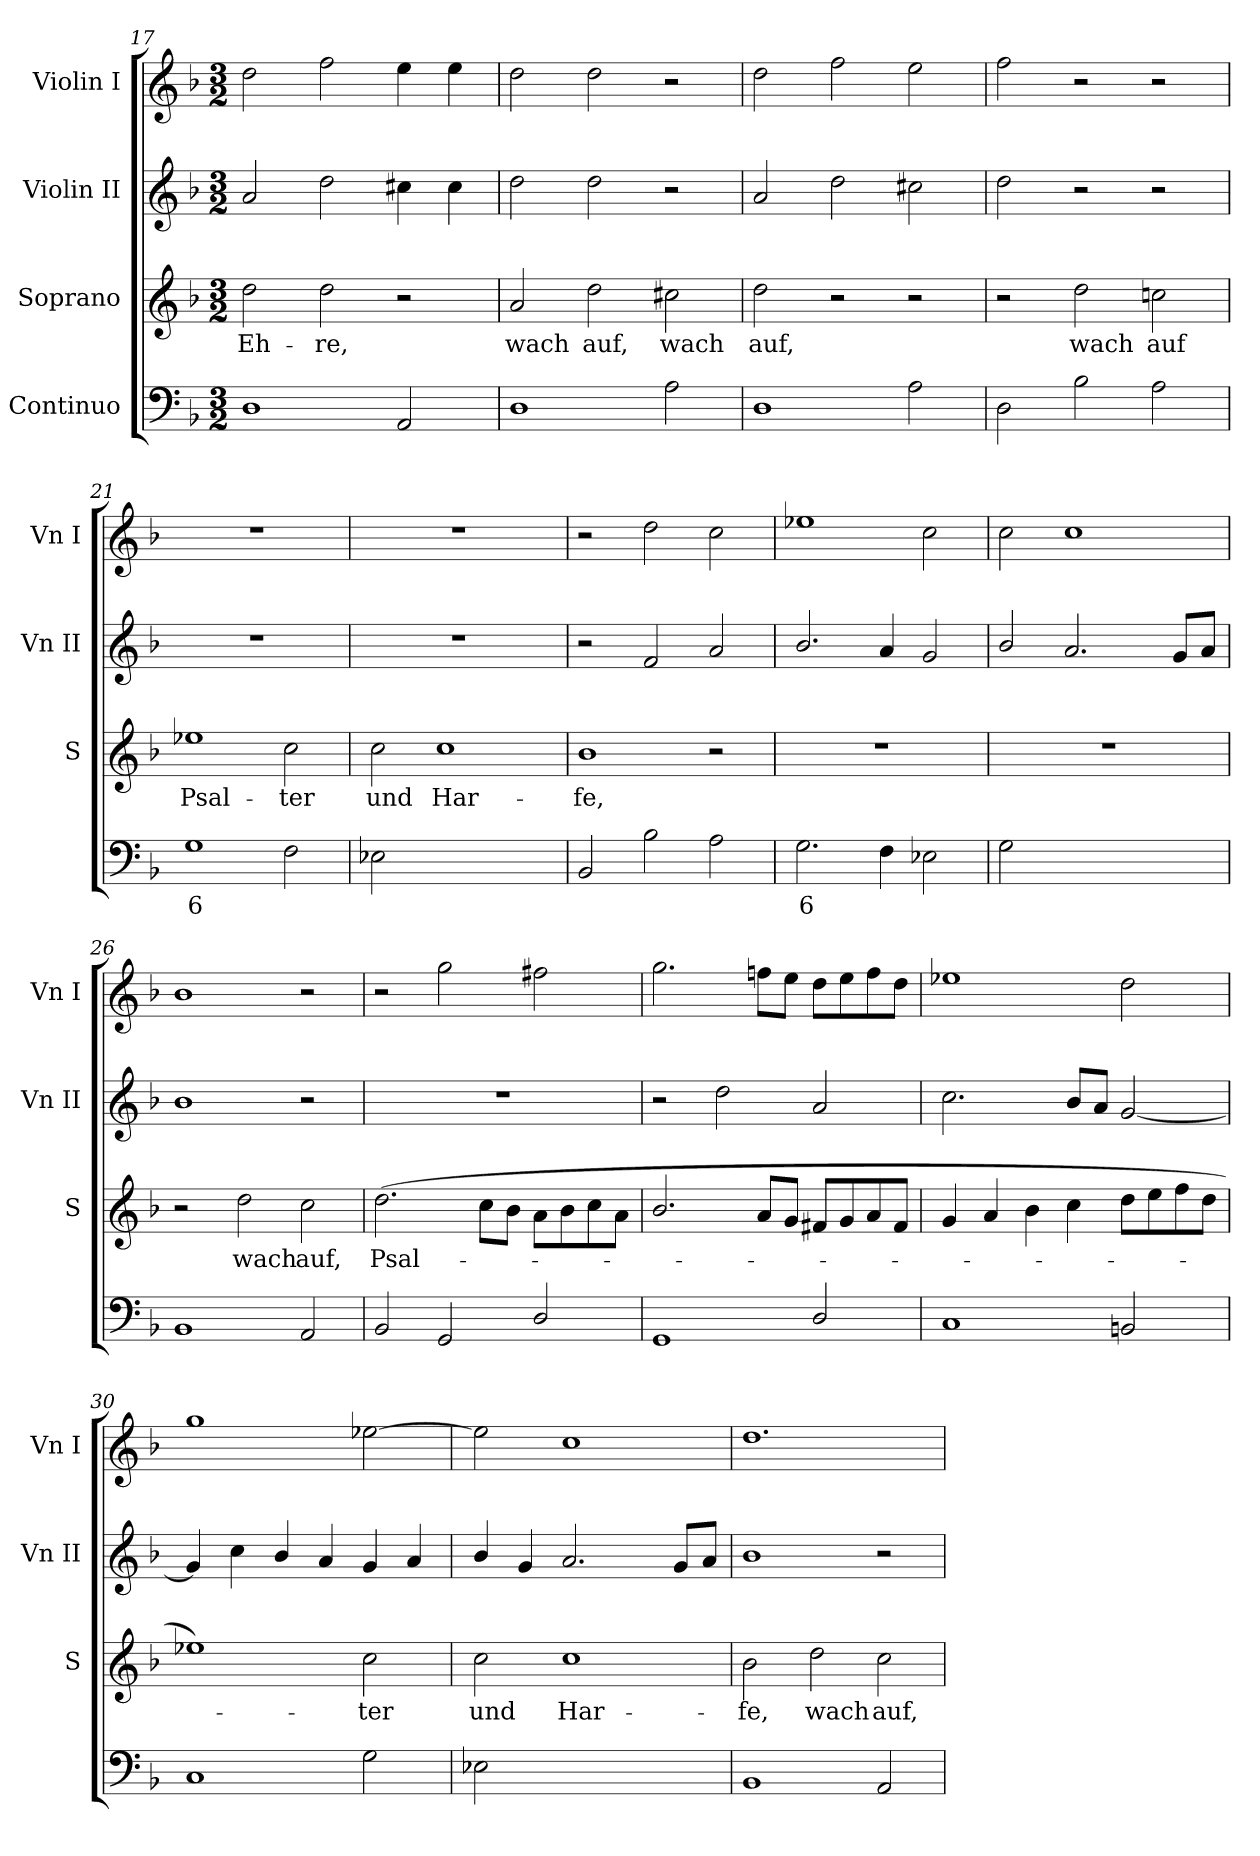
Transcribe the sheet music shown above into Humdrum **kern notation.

**kern	**text	**kern	**text	**kern	**kern
*part4	*part4	*part3	*part3	*part2	*part1
*staff4	*staff4	*staff3	*staff3	*staff2	*staff1
*I"Continuo	*	*I"Soprano	*	*I"Violin II	*I"Violin I
*	*	*I'S	*	*I'Vn II	*I'Vn I
*clefF4	*	*clefG2	*	*clefG2	*clefG2
*k[b-]	*	*k[b-]	*	*k[b-]	*k[b-]
*F:	*	*F:	*	*F:	*F:
*M3/2	*	*M3/2	*	*M3/2	*M3/2
=17	=17	=17	=17	=17	=17
!	!	!	!LO:LY:b	!	!
1D	.	2dd	Eh-	2a	2dd
!	!	!	!LO:LY:b	!	!
.	.	2dd	-re,	2dd	2ff
2AA	.	2r	.	4cc#X	4ee
.	.	.	.	4cc#	4ee
=18	=18	=18	=18	=18	=18
!	!	!	!LO:LY:b	!	!
1D	.	2a	wach	2dd	2dd
!	!	!	!LO:LY:b	!	!
.	.	2dd	auf,	2dd	2dd
!	!	!	!LO:LY:b	!	!
2A	.	2cc#X	wach	2r	2r
=19	=19	=19	=19	=19	=19
!	!	!	!LO:LY:b	!	!
1D	.	2dd	auf,	2a	2dd
.	.	2r	.	2dd	2ff
2A	.	2r	.	2cc#X	2ee
!!LO:LB:g=z
=20	=20	=20	=20	=20	=20
2D	.	2r	.	2dd	2ff
!	!	!	!LO:LY:b	!	!
2B-	.	2dd	wach	2r	2r
!	!	!	!LO:LY:b	!	!
2A	.	2ccn	auf	2r	2r
=21	=21	=21	=21	=21	=21
!	!LO:LY:b	!	!LO:LY:b	!LO:N:vis=1	!LO:N:vis=1
1G	6	1ee-X	Psal-	1.r	1.r
!	!	!	!LO:LY:b	!	!
2F	.	2cc	-ter	.	.
=22	=22	=22	=22	=22	=22
!	!	!	!LO:LY:b	!LO:N:vis=1	!LO:N:vis=1
2E-X	.	2cc	und	1.r	1.r
!	!LO:LY:b	!	!LO:LY:b	!	!
[2Fyy	4	1cc	Har-	.	.
!	!LO:LY:b	!	!	!	!
2Fyy]	3	.	.	.	.
=23	=23	=23	=23	=23	=23
!	!	!	!LO:LY:b	!	!
2BB-	.	1b-	-fe,	2r	2r
2B-	.	.	.	2f	2dd
2A	.	2r	.	2a	2cc
=24	=24	=24	=24	=24	=24
!	!LO:LY:b	!LO:N:vis=1	!	!	!
2.G	6	1.r	.	2.b-/	1ee-X
4F	.	.	.	4a	.
2E-X	.	.	.	2g	2cc
=25	=25	=25	=25	=25	=25
!	!	!LO:N:vis=1	!	!	!
2G	.	1.r	.	2b-/	2cc
!	!LO:LY:b	!	!	!	!
[2Fyy	4	.	.	2.a	1cc
!	!LO:LY:b	!	!	!	!
2Fyy]	3	.	.	.	.
.	.	.	.	8gL	.
.	.	.	.	8aJ	.
=26	=26	=26	=26	=26	=26
1BB-	.	2r	.	1b-	1b-
!	!	!	!LO:LY:b	!	!
.	.	2dd	wach	.	.
!	!	!	!LO:LY:b	!	!
2AA	.	2cc	auf,	2r	2r
=27	=27	=27	=27	=27	=27
!	!	!	!LO:LY:b	!LO:N:vis=1	!
2BB-	.	(>2.dd	Psal-	1.r	2r
2GG	.	.	.	.	2gg
.	.	8ccL	.	.	.
.	.	8b-J	.	.	.
2D/	.	8aL	.	.	2ff#X
.	.	8b-	.	.	.
.	.	8cc	.	.	.
.	.	8aJ	.	.	.
!!LO:LB:g=z
=28	=28	=28	=28	=28	=28
1GG	.	2.b-/	.	2r	2.gg
.	.	.	.	2dd	.
.	.	8aL	.	.	8ffnL
.	.	8gJ	.	.	8eeJ
2D/	.	8f#XL	.	2a	8ddL
.	.	8g	.	.	8ee
.	.	8a	.	.	8ff
.	.	8f#J	.	.	8ddJ
=29	=29	=29	=29	=29	=29
1C	.	4g	.	2.cc	1ee-X
.	.	4a	.	.	.
.	.	4b-	.	.	.
.	.	4cc	.	8b-L	.
.	.	.	.	8aJ	.
2BBn	.	8ddL	.	[2g	2dd
.	.	8ee	.	.	.
.	.	8ff	.	.	.
.	.	8ddJ	.	.	.
=30	=30	=30	=30	=30	=30
1C	.	1ee-X)	.	4g]	1gg
.	.	.	.	4cc	.
.	.	.	.	4b-/	.
.	.	.	.	4a	.
!	!	!	!LO:LY:b	!	!
2G	.	2cc	ter	4g	[2ee-X
.	.	.	.	4a	.
=31	=31	=31	=31	=31	=31
!	!	!	!LO:LY:b	!	!
2E-X	.	2cc	und	4b-/	2ee-]
.	.	.	.	4g	.
!	!LO:LY:b	!	!LO:LY:b	!	!
[2Fyy	4	1cc	Har-	2.a	1cc
!	!LO:LY:b	!	!	!	!
2Fyy]	3	.	.	.	.
.	.	.	.	8gL	.
.	.	.	.	8aJ	.
=32	=32	=32	=32	=32	=32
!	!	!	!LO:LY:b	!	!
1BB-	.	2b-	-fe,	1b-	1.dd
!	!	!	!LO:LY:b	!	!
.	.	2dd	wach	.	.
!	!	!	!LO:LY:b	!	!
2AA	.	2cc	auf,	2r	.
=	=	=	=	=	=
*-	*-	*-	*-	*-	*-
